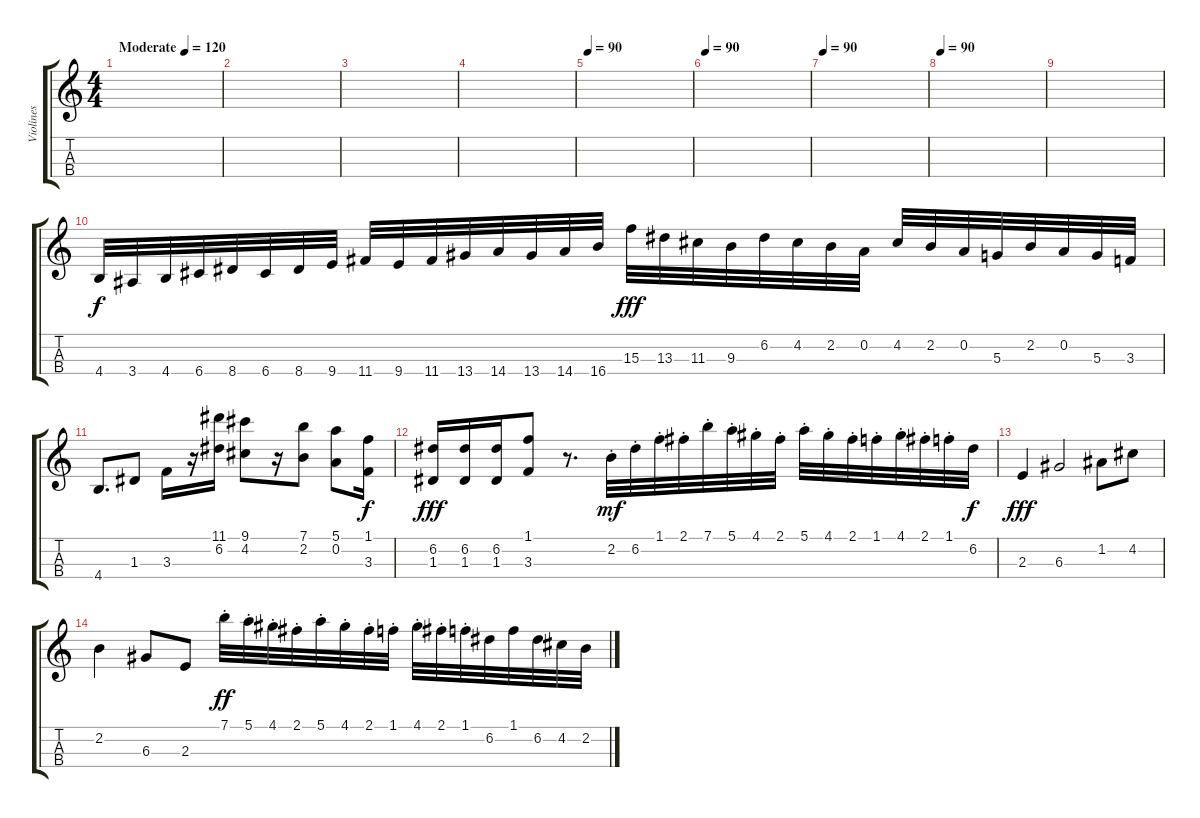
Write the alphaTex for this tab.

\track ("Violines" "Violines") {instrument stringensemble1}
\staff {score tabs}
\tuning (E5 A4 D4 G3) {hide}
\ts (4 4)
\tempo (120 "Moderate")
\clef g2
\ks c
|
|
|
|
\tempo 90
|
\tempo 90
|
\tempo 90
|
\tempo 90
|
|
4.4.32 3.4.32 4.4.32 6.4.32 8.4.32 6.4.32 8.4.32 9.4.32 11.4.32 9.4.32 11.4.32 13.4.32 14.4.32 13.4.32 14.4.32 16.4.32 15.3.32{dy fff} 13.3.32 11.3.32 9.3.32 6.2.32 4.2.32 2.2.32 0.2.32 4.2.32 2.2.32 0.2.32 5.3.32 2.2.32 0.2.32 5.3.32 3.3.32 |
4.4.8{d} 1.3.8 3.3.16 r.16 (11.1 6.2).16 (9.1 4.2).8 r.16 (7.1 2.2).8 (5.1 0.2).8 (1.1 3.3).16{dy f} |
(6.2 1.3).16{dy fff} (6.2 1.3).16 (6.2 1.3).16 (1.1 3.3).8 r.8{d} 2.2{st}.32{dy mf} 6.2{st}.32 1.1{st}.32 2.1{st}.32 7.1{st}.32 5.1{st}.32 4.1{st}.32 2.1{st}.32 5.1{st}.32 4.1{st}.32 2.1{st}.32 1.1{st}.32 4.1{st}.32 2.1{st}.32 1.1{st}.32 6.2.32{dy f} |
2.3.4{dy fff} 6.3.2 1.2.8 4.2.8 |
2.2.4 6.3.8 2.3.8 7.1{st}.32{dy ff} 5.1{st}.32 4.1{st}.32 2.1{st}.32 5.1{st}.32 4.1{st}.32 2.1{st}.32 1.1{st}.32 4.1{st}.32 2.1{st}.32 1.1{st}.32 6.2.32 1.1.32 6.2.32 4.2.32 2.2.32
